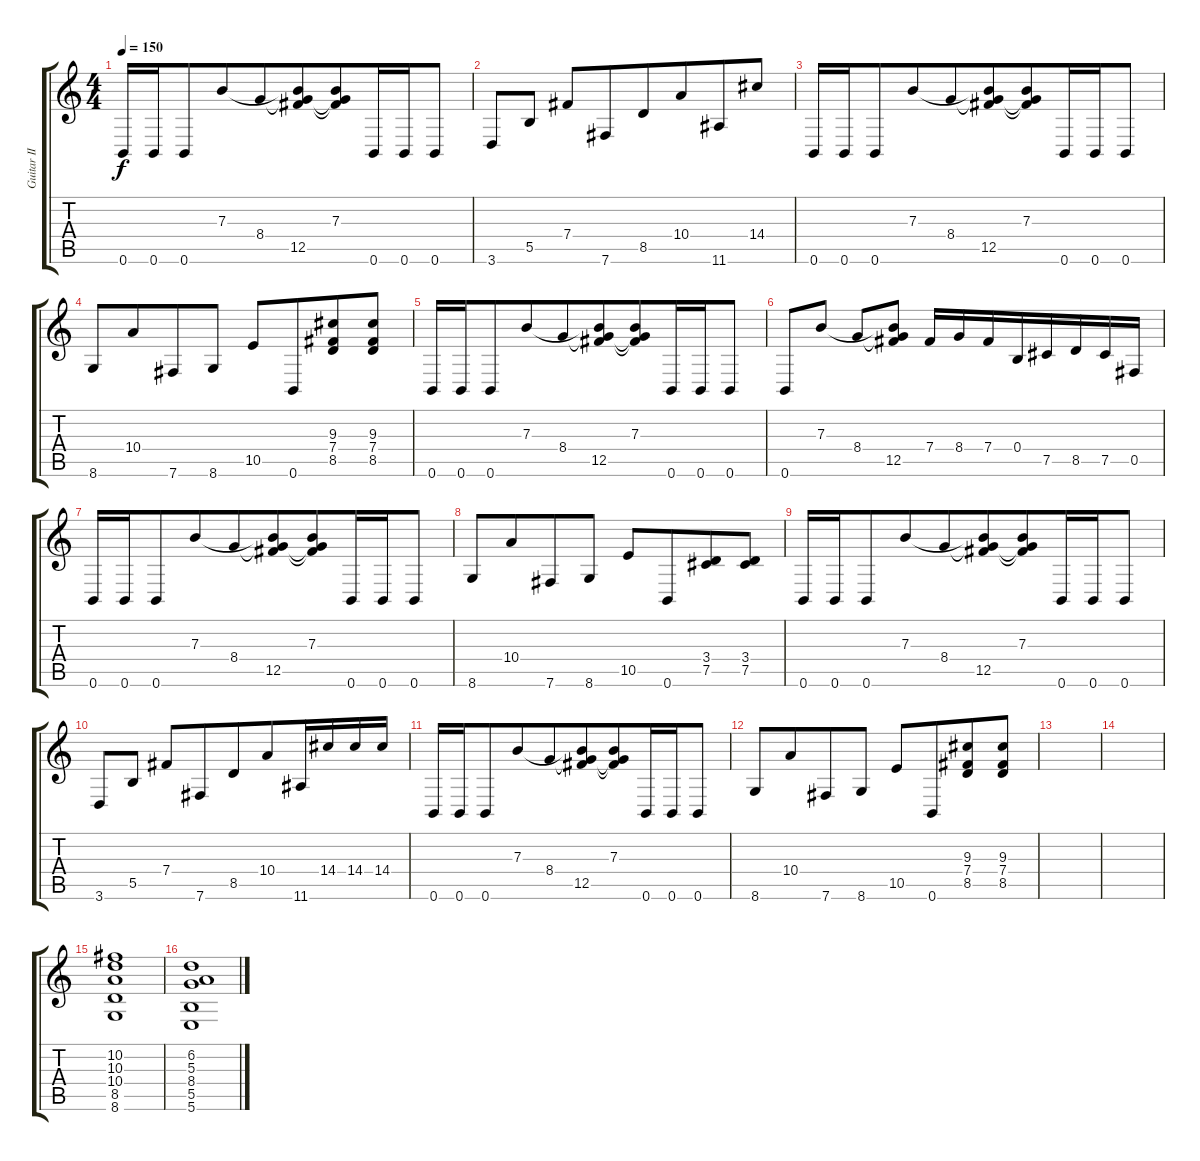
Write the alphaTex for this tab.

\track ("Guitar II" "Guitar II") {instrument overdrivenguitar}
\staff {score tabs}
\tuning (Db4 Ab3 E3 B2 Gb2 B1) {hide}
\ts (4 4)
\tempo 150
\clef g2
\ks c
0.6.16{dy f beam merge} 0.6.16{beam merge} 0.6.8{beam merge} 7.3.8 8.4.8{beam merge} (7.3{t} 8.4{t} 12.5).8 (7.3 8.4{t} 12.5{t}).8{beam merge} 0.6.16{beam merge} 0.6.16{beam merge} 0.6.8 |
3.6.8{beam merge} 5.5.8 7.4.8 7.6.8{beam merge} 8.5.8{beam merge} 10.4.8{beam merge} 11.6.8 14.4.8 |
0.6.16{beam merge} 0.6.16{beam merge} 0.6.8{beam merge} 7.3.8 8.4.8{beam merge} (7.3{t} 8.4{t} 12.5).8 (7.3 8.4{t} 12.5{t}).8{beam merge} 0.6.16{beam merge} 0.6.16{beam merge} 0.6.8 |
8.6.8{beam merge} 10.4.8{beam merge} 7.6.8 8.6.8 10.5.8{beam merge} 0.6.8{beam merge} (9.3 7.4 8.5).8{beam merge} (9.3 7.4 8.5).8 |
0.6.16{beam merge} 0.6.16{beam merge} 0.6.8{beam merge} 7.3.8 8.4.8{beam merge} (7.3{t} 8.4{t} 12.5).8 (7.3 8.4{t} 12.5{t}).8{beam merge} 0.6.16{beam merge} 0.6.16{beam merge} 0.6.8 |
0.6.8{beam merge} 7.3.8 8.4.8{beam merge} (7.3{t} 8.4{t} 12.5).8 7.4.16{beam merge} 8.4.16{beam merge} 7.4.16{beam merge} 0.4.16{beam merge} 7.5.16 8.5.16{beam merge} 7.5.16{beam merge} 0.5.16 |
0.6.16{beam merge} 0.6.16{beam merge} 0.6.8{beam merge} 7.3.8 8.4.8{beam merge} (7.3{t} 8.4{t} 12.5).8 (7.3 8.4{t} 12.5{t}).8{beam merge} 0.6.16{beam merge} 0.6.16{beam merge} 0.6.8 |
8.6.8{beam merge} 10.4.8{beam merge} 7.6.8 8.6.8 10.5.8{beam merge} 0.6.8{beam merge} (3.4 7.5).8{beam merge} (3.4 7.5).8 |
0.6.16{beam merge} 0.6.16{beam merge} 0.6.8{beam merge} 7.3.8 8.4.8{beam merge} (7.3{t} 8.4{t} 12.5).8 (7.3 8.4{t} 12.5{t}).8{beam merge} 0.6.16{beam merge} 0.6.16{beam merge} 0.6.8 |
3.6.8{beam merge} 5.5.8 7.4.8 7.6.8{beam merge} 8.5.8{beam merge} 10.4.8{beam merge} 11.6.16 14.4.16 14.4.16{beam merge} 14.4.16 |
0.6.16{beam merge} 0.6.16{beam merge} 0.6.8{beam merge} 7.3.8 8.4.8{beam merge} (7.3{t} 8.4{t} 12.5).8 (7.3 8.4{t} 12.5{t}).8{beam merge} 0.6.16{beam merge} 0.6.16{beam merge} 0.6.8 |
8.6.8{beam merge} 10.4.8{beam merge} 7.6.8 8.6.8 10.5.8{beam merge} 0.6.8{beam merge} (9.3 7.4 8.5).8{beam merge} (9.3 7.4 8.5).8 |
|
|
(10.2 10.3 10.4 8.5 8.6).1 |
(6.2 5.3 8.4 5.5 5.6).1
